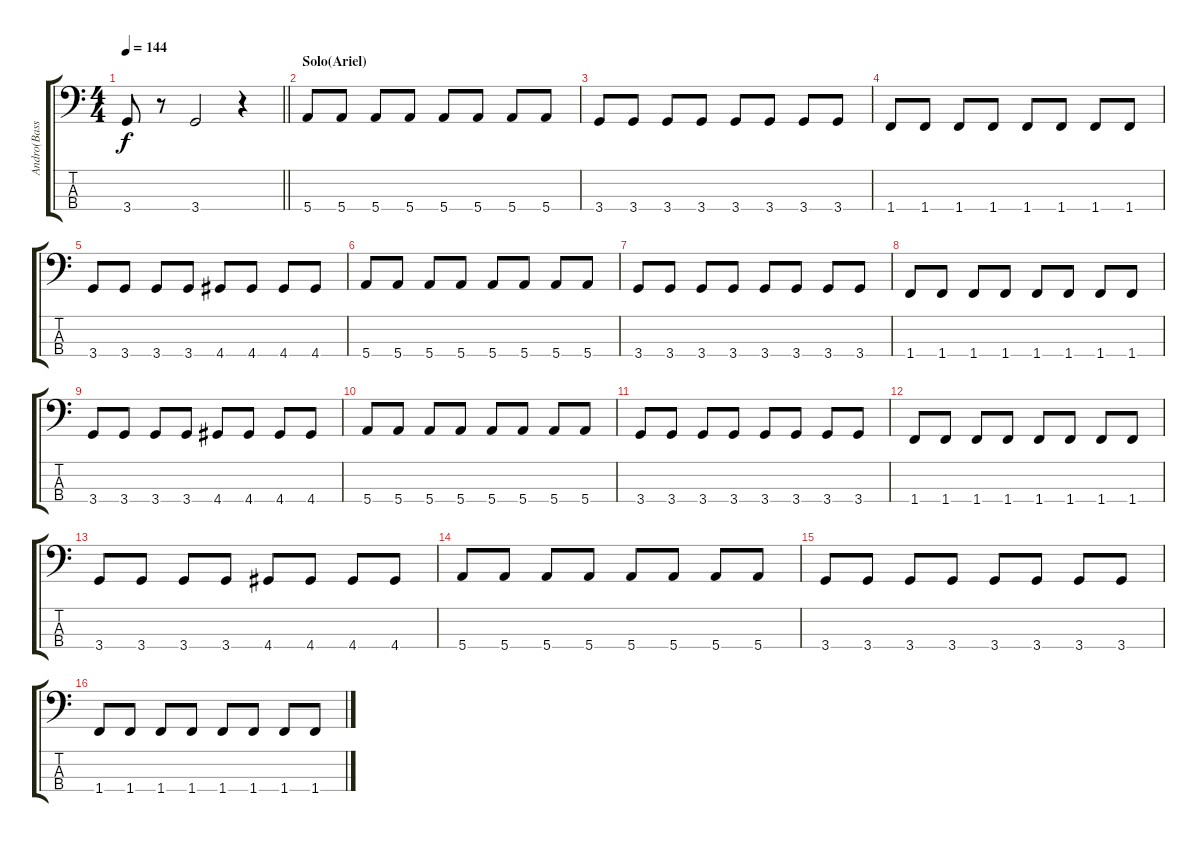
\track ("Andro(Bass)" "Andro(Bass") {instrument electricbassfinger}
\staff {score tabs}
\tuning (G2 D2 A1 E1) {hide}
\ts (4 4)
\tempo 144
\clef f4
\barLineRight lightlight
\ks c
3.4.8{dy f} r.8 3.4.2 r.4 |
\section ("" "Solo(Ariel)")
5.4.8 5.4.8 5.4.8 5.4.8 5.4.8 5.4.8 5.4.8 5.4.8 |
3.4.8 3.4.8 3.4.8 3.4.8 3.4.8 3.4.8 3.4.8 3.4.8 |
1.4.8 1.4.8 1.4.8 1.4.8 1.4.8 1.4.8 1.4.8 1.4.8 |
3.4.8 3.4.8 3.4.8 3.4.8 4.4.8 4.4.8 4.4.8 4.4.8 |
5.4.8 5.4.8 5.4.8 5.4.8 5.4.8 5.4.8 5.4.8 5.4.8 |
3.4.8 3.4.8 3.4.8 3.4.8 3.4.8 3.4.8 3.4.8 3.4.8 |
1.4.8 1.4.8 1.4.8 1.4.8 1.4.8 1.4.8 1.4.8 1.4.8 |
3.4.8 3.4.8 3.4.8 3.4.8 4.4.8 4.4.8 4.4.8 4.4.8 |
5.4.8 5.4.8 5.4.8 5.4.8 5.4.8 5.4.8 5.4.8 5.4.8 |
3.4.8 3.4.8 3.4.8 3.4.8 3.4.8 3.4.8 3.4.8 3.4.8 |
1.4.8 1.4.8 1.4.8 1.4.8 1.4.8 1.4.8 1.4.8 1.4.8 |
3.4.8 3.4.8 3.4.8 3.4.8 4.4.8 4.4.8 4.4.8 4.4.8 |
5.4.8 5.4.8 5.4.8 5.4.8 5.4.8 5.4.8 5.4.8 5.4.8 |
3.4.8 3.4.8 3.4.8 3.4.8 3.4.8 3.4.8 3.4.8 3.4.8 |
1.4.8 1.4.8 1.4.8 1.4.8 1.4.8 1.4.8 1.4.8 1.4.8
